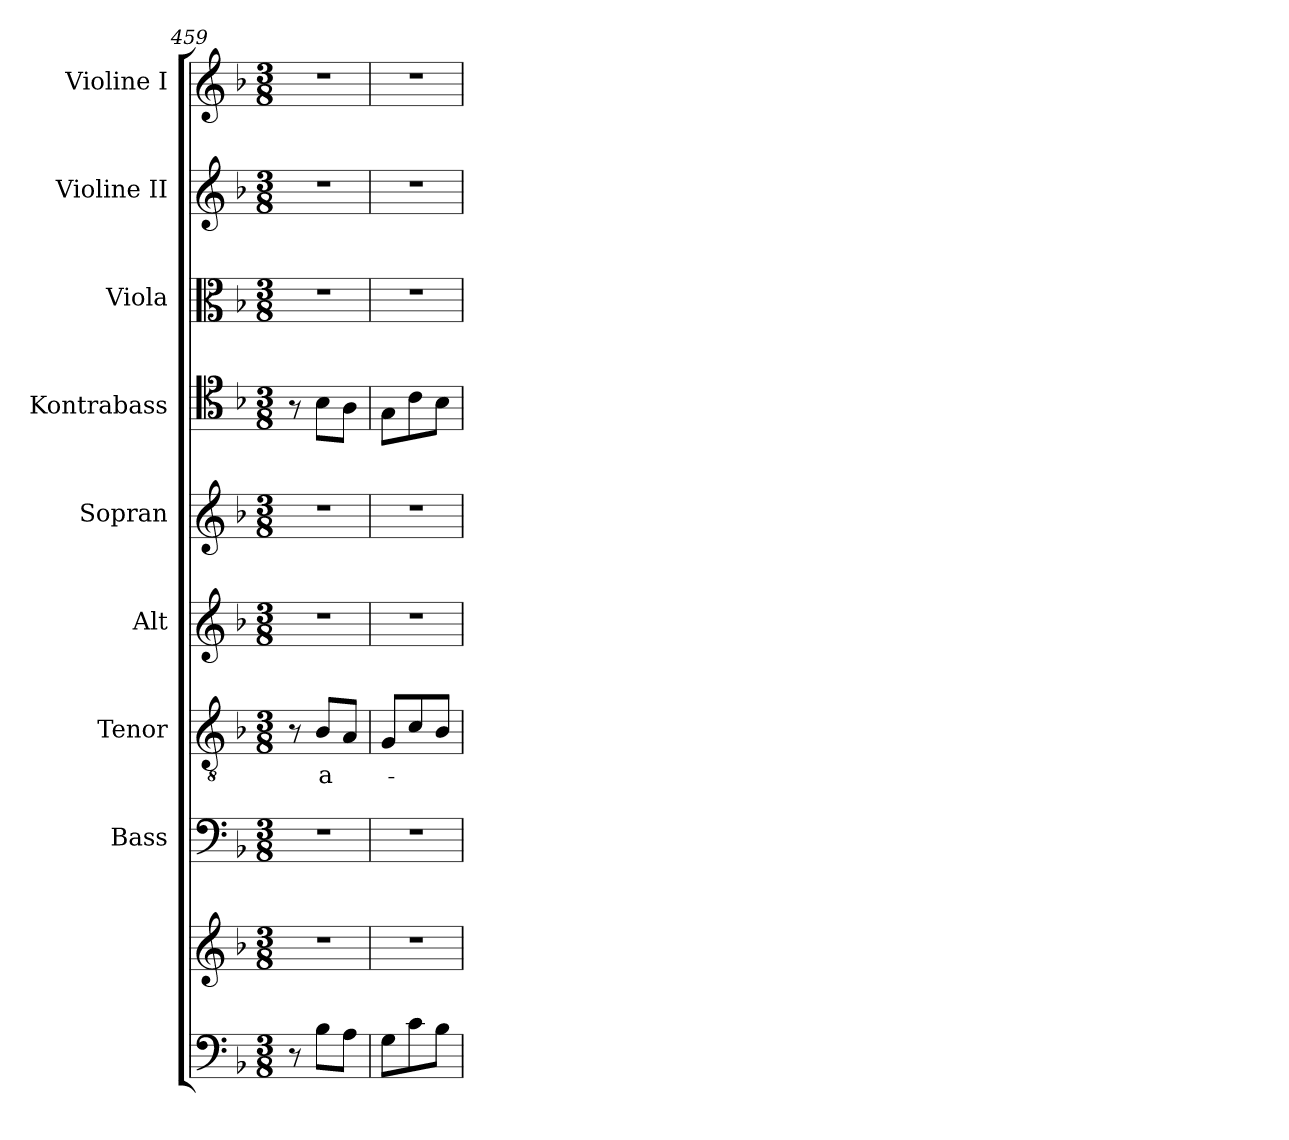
**kern	**kern	**kern	**kern	**text	**kern	**kern	**kern	**kern	**kern	**kern
*part9	*part9	*part8	*part7	*part7	*part6	*part5	*part4	*part3	*part2	*part1
*staff10	*staff9	*staff8	*staff7	*staff7	*staff6	*staff5	*staff4	*staff3	*staff2	*staff1
*	*	*I"Bass	*I"Tenor	*	*I"Alt	*I"Sopran	*I"Kontrabass	*I"Viola	*I"Violine II	*I"Violine I
*	*	*I'B.	*I'T.	*	*I'A.	*I'S.	*I'Kb.	*I'Vla.	*I'Vl. II	*I'Vl. I
*clefF4	*clefG2	*clefF4	*clefGv2	*	*clefG2	*clefG2	*clefC4	*clefC3	*clefG2	*clefG2
*	*	*	*	*	*	*	*ITrd7c12	*	*	*
*k[b-]	*k[b-]	*k[b-]	*k[b-]	*	*k[b-]	*k[b-]	*k[b-]	*k[b-]	*k[b-]	*k[b-]
*F:	*F:	*F:	*F:	*	*F:	*F:	*F:	*F:	*F:	*F:
*M3/8	*M3/8	*M3/8	*M3/8	*	*M3/8	*M3/8	*M3/8	*M3/8	*M3/8	*M3/8
=459	=459	=459	=459	=459	=459	=459	=459	=459	=459	=459
8r	4.r	4.r	8r	.	4.r	4.r	8r	4.r	4.r	4.r
!	!	!	!	!LO:LY:b	!	!	!	!	!	!
8B-\L	.	.	8B-/L	a-	.	.	8BB-\L	.	.	.
8A\J	.	.	8A/J	.	.	.	8AA\J	.	.	.
=460	=460	=460	=460	=460	=460	=460	=460	=460	=460	=460
8G\L	4.r	4.r	8G/L	.	4.r	4.r	8GG\L	4.r	4.r	4.r
8c\	.	.	8c/	.	.	.	8C\	.	.	.
8B-\J	.	.	8B-/J	.	.	.	8BB-\J	.	.	.
=	=	=	=	=	=	=	=	=	=	=
*-	*-	*-	*-	*-	*-	*-	*-	*-	*-	*-
